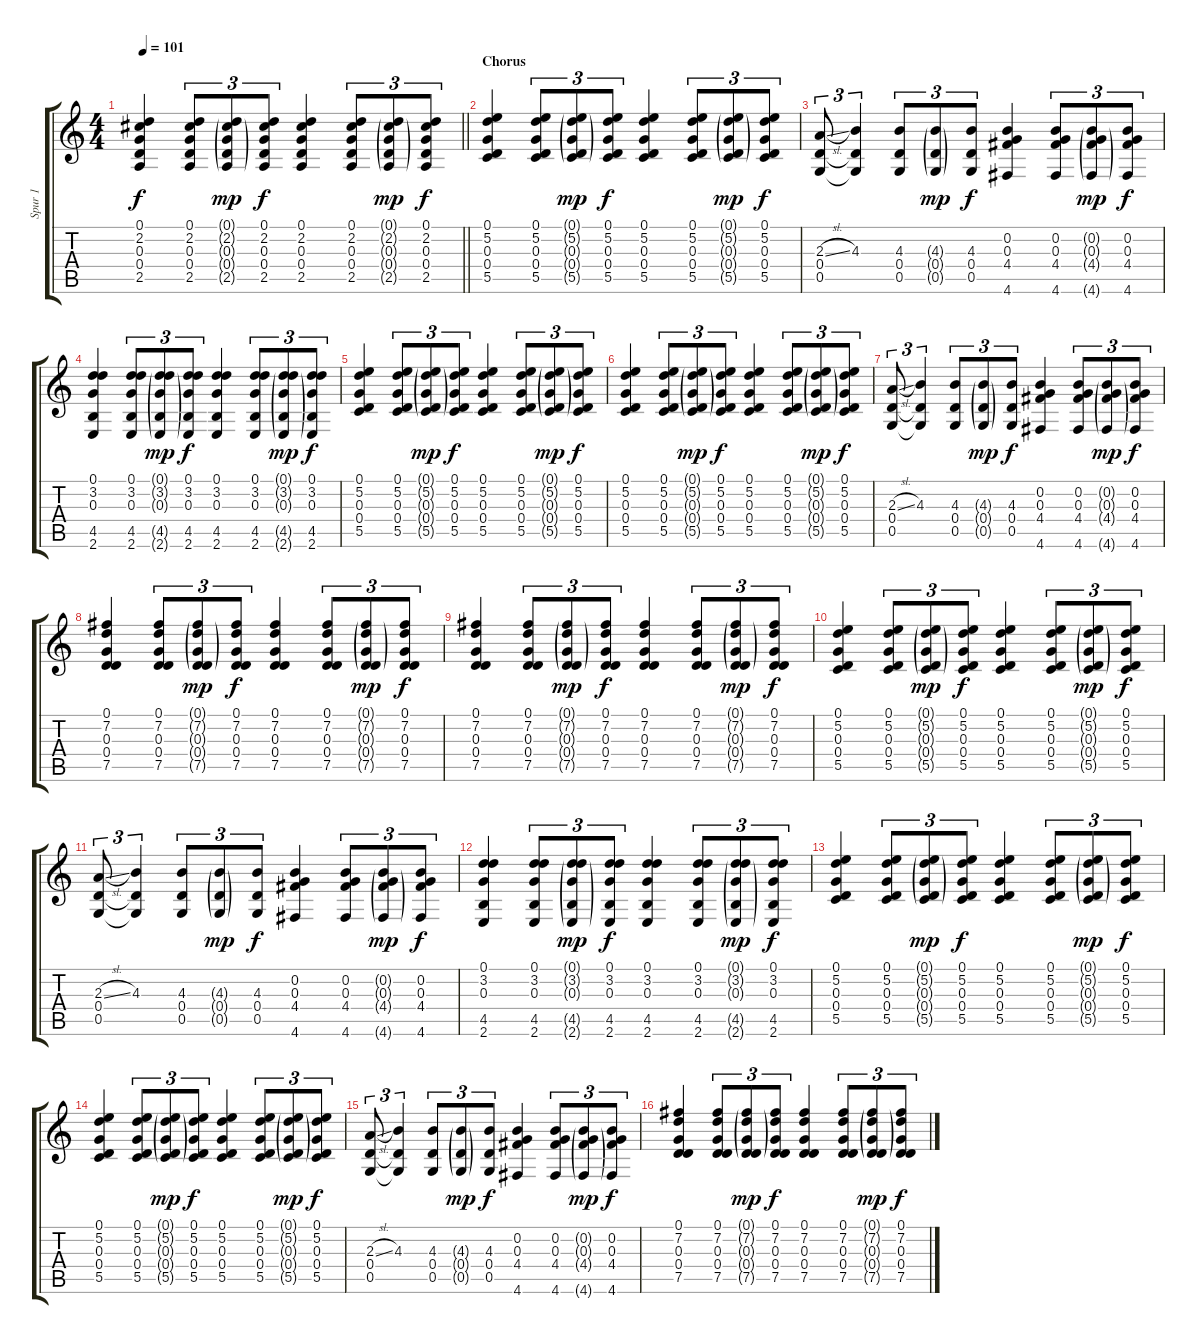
\track ("Spur 1" "Spur 1") {instrument acousticguitarsteel}
\staff {score tabs}
\tuning (D4 B3 G3 D3 G2 D2) {hide}
\ts (4 4)
\tempo 101
\clef g2
\barLineRight lightlight
\ks c
(0.1 2.2 0.3 0.4 2.5).4{dy f} (0.1 2.2 0.3 0.4 2.5).8{tu (3 2)} (0.1{g} 2.2{g} 0.3{g} 0.4{g} 2.5{g}).8{tu (3 2) dy mp} (0.1 2.2 0.3 0.4 2.5).8{tu (3 2) dy f} (0.1 2.2 0.3 0.4 2.5).4 (0.1 2.2 0.3 0.4 2.5).8{tu (3 2)} (0.1{g} 2.2{g} 0.3{g} 0.4{g} 2.5{g}).8{tu (3 2) dy mp} (0.1 2.2 0.3 0.4 2.5).8{tu (3 2) dy f} |
\section ("" "Chorus")
(0.1 5.2 0.3 0.4 5.5).4 (0.1 5.2 0.3 0.4 5.5).8{tu (3 2)} (0.1{g} 5.2{g} 0.3{g} 0.4{g} 5.5{g}).8{tu (3 2) dy mp} (0.1 5.2 0.3 0.4 5.5).8{tu (3 2) dy f} (0.1 5.2 0.3 0.4 5.5).4 (0.1 5.2 0.3 0.4 5.5).8{tu (3 2)} (0.1{g} 5.2{g} 0.3{g} 0.4{g} 5.5{g}).8{tu (3 2) dy mp} (0.1 5.2 0.3 0.4 5.5).8{tu (3 2) dy f} |
(2.3{sl} 0.4 0.5).8{tu (3 2)} (4.3 0.4{t} 0.5{t}).4{tu (3 2)} (4.3 0.4 0.5).8{tu (3 2)} (4.3{g} 0.4{g} 0.5{g}).8{tu (3 2) dy mp} (4.3 0.4 0.5).8{tu (3 2) dy f} (0.2 0.3 4.4 4.6).4 (0.2 0.3 4.4 4.6).8{tu (3 2)} (0.2{g} 0.3{g} 4.4{g} 4.6{g}).8{tu (3 2) dy mp} (0.2 0.3 4.4 4.6).8{tu (3 2) dy f} |
(0.1 3.2 0.3 4.5 2.6).4 (0.1 3.2 0.3 4.5 2.6).8{tu (3 2)} (0.1{g} 3.2{g} 0.3{g} 4.5{g} 2.6{g}).8{tu (3 2) dy mp} (0.1 3.2 0.3 4.5 2.6).8{tu (3 2) dy f} (0.1 3.2 0.3 4.5 2.6).4 (0.1 3.2 0.3 4.5 2.6).8{tu (3 2)} (0.1{g} 3.2{g} 0.3{g} 4.5{g} 2.6{g}).8{tu (3 2) dy mp} (0.1 3.2 0.3 4.5 2.6).8{tu (3 2) dy f} |
(0.1 5.2 0.3 0.4 5.5).4 (0.1 5.2 0.3 0.4 5.5).8{tu (3 2)} (0.1{g} 5.2{g} 0.3{g} 0.4{g} 5.5{g}).8{tu (3 2) dy mp} (0.1 5.2 0.3 0.4 5.5).8{tu (3 2) dy f} (0.1 5.2 0.3 0.4 5.5).4 (0.1 5.2 0.3 0.4 5.5).8{tu (3 2)} (0.1{g} 5.2{g} 0.3{g} 0.4{g} 5.5{g}).8{tu (3 2) dy mp} (0.1 5.2 0.3 0.4 5.5).8{tu (3 2) dy f} |
(0.1 5.2 0.3 0.4 5.5).4 (0.1 5.2 0.3 0.4 5.5).8{tu (3 2)} (0.1{g} 5.2{g} 0.3{g} 0.4{g} 5.5{g}).8{tu (3 2) dy mp} (0.1 5.2 0.3 0.4 5.5).8{tu (3 2) dy f} (0.1 5.2 0.3 0.4 5.5).4 (0.1 5.2 0.3 0.4 5.5).8{tu (3 2)} (0.1{g} 5.2{g} 0.3{g} 0.4{g} 5.5{g}).8{tu (3 2) dy mp} (0.1 5.2 0.3 0.4 5.5).8{tu (3 2) dy f} |
(2.3{sl} 0.4 0.5).8{tu (3 2)} (4.3 0.4{t} 0.5{t}).4{tu (3 2)} (4.3 0.4 0.5).8{tu (3 2)} (4.3{g} 0.4{g} 0.5{g}).8{tu (3 2) dy mp} (4.3 0.4 0.5).8{tu (3 2) dy f} (0.2 0.3 4.4 4.6).4 (0.2 0.3 4.4 4.6).8{tu (3 2)} (0.2{g} 0.3{g} 4.4{g} 4.6{g}).8{tu (3 2) dy mp} (0.2 0.3 4.4 4.6).8{tu (3 2) dy f} |
(0.1 7.2 0.3 0.4 7.5).4 (0.1 7.2 0.3 0.4 7.5).8{tu (3 2)} (0.1{g} 7.2{g} 0.3{g} 0.4{g} 7.5{g}).8{tu (3 2) dy mp} (0.1 7.2 0.3 0.4 7.5).8{tu (3 2) dy f} (0.1 7.2 0.3 0.4 7.5).4 (0.1 7.2 0.3 0.4 7.5).8{tu (3 2)} (0.1{g} 7.2{g} 0.3{g} 0.4{g} 7.5{g}).8{tu (3 2) dy mp} (0.1 7.2 0.3 0.4 7.5).8{tu (3 2) dy f} |
(0.1 7.2 0.3 0.4 7.5).4 (0.1 7.2 0.3 0.4 7.5).8{tu (3 2)} (0.1{g} 7.2{g} 0.3{g} 0.4{g} 7.5{g}).8{tu (3 2) dy mp} (0.1 7.2 0.3 0.4 7.5).8{tu (3 2) dy f} (0.1 7.2 0.3 0.4 7.5).4 (0.1 7.2 0.3 0.4 7.5).8{tu (3 2)} (0.1{g} 7.2{g} 0.3{g} 0.4{g} 7.5{g}).8{tu (3 2) dy mp} (0.1 7.2 0.3 0.4 7.5).8{tu (3 2) dy f} |
(0.1 5.2 0.3 0.4 5.5).4 (0.1 5.2 0.3 0.4 5.5).8{tu (3 2)} (0.1{g} 5.2{g} 0.3{g} 0.4{g} 5.5{g}).8{tu (3 2) dy mp} (0.1 5.2 0.3 0.4 5.5).8{tu (3 2) dy f} (0.1 5.2 0.3 0.4 5.5).4 (0.1 5.2 0.3 0.4 5.5).8{tu (3 2)} (0.1{g} 5.2{g} 0.3{g} 0.4{g} 5.5{g}).8{tu (3 2) dy mp} (0.1 5.2 0.3 0.4 5.5).8{tu (3 2) dy f} |
(2.3{sl} 0.4 0.5).8{tu (3 2)} (4.3 0.4{t} 0.5{t}).4{tu (3 2)} (4.3 0.4 0.5).8{tu (3 2)} (4.3{g} 0.4{g} 0.5{g}).8{tu (3 2) dy mp} (4.3 0.4 0.5).8{tu (3 2) dy f} (0.2 0.3 4.4 4.6).4 (0.2 0.3 4.4 4.6).8{tu (3 2)} (0.2{g} 0.3{g} 4.4{g} 4.6{g}).8{tu (3 2) dy mp} (0.2 0.3 4.4 4.6).8{tu (3 2) dy f} |
(0.1 3.2 0.3 4.5 2.6).4 (0.1 3.2 0.3 4.5 2.6).8{tu (3 2)} (0.1{g} 3.2{g} 0.3{g} 4.5{g} 2.6{g}).8{tu (3 2) dy mp} (0.1 3.2 0.3 4.5 2.6).8{tu (3 2) dy f} (0.1 3.2 0.3 4.5 2.6).4 (0.1 3.2 0.3 4.5 2.6).8{tu (3 2)} (0.1{g} 3.2{g} 0.3{g} 4.5{g} 2.6{g}).8{tu (3 2) dy mp} (0.1 3.2 0.3 4.5 2.6).8{tu (3 2) dy f} |
(0.1 5.2 0.3 0.4 5.5).4 (0.1 5.2 0.3 0.4 5.5).8{tu (3 2)} (0.1{g} 5.2{g} 0.3{g} 0.4{g} 5.5{g}).8{tu (3 2) dy mp} (0.1 5.2 0.3 0.4 5.5).8{tu (3 2) dy f} (0.1 5.2 0.3 0.4 5.5).4 (0.1 5.2 0.3 0.4 5.5).8{tu (3 2)} (0.1{g} 5.2{g} 0.3{g} 0.4{g} 5.5{g}).8{tu (3 2) dy mp} (0.1 5.2 0.3 0.4 5.5).8{tu (3 2) dy f} |
(0.1 5.2 0.3 0.4 5.5).4 (0.1 5.2 0.3 0.4 5.5).8{tu (3 2)} (0.1{g} 5.2{g} 0.3{g} 0.4{g} 5.5{g}).8{tu (3 2) dy mp} (0.1 5.2 0.3 0.4 5.5).8{tu (3 2) dy f} (0.1 5.2 0.3 0.4 5.5).4 (0.1 5.2 0.3 0.4 5.5).8{tu (3 2)} (0.1{g} 5.2{g} 0.3{g} 0.4{g} 5.5{g}).8{tu (3 2) dy mp} (0.1 5.2 0.3 0.4 5.5).8{tu (3 2) dy f} |
(2.3{sl} 0.4 0.5).8{tu (3 2)} (4.3 0.4{t} 0.5{t}).4{tu (3 2)} (4.3 0.4 0.5).8{tu (3 2)} (4.3{g} 0.4{g} 0.5{g}).8{tu (3 2) dy mp} (4.3 0.4 0.5).8{tu (3 2) dy f} (0.2 0.3 4.4 4.6).4 (0.2 0.3 4.4 4.6).8{tu (3 2)} (0.2{g} 0.3{g} 4.4{g} 4.6{g}).8{tu (3 2) dy mp} (0.2 0.3 4.4 4.6).8{tu (3 2) dy f} |
(0.1 7.2 0.3 0.4 7.5).4 (0.1 7.2 0.3 0.4 7.5).8{tu (3 2)} (0.1{g} 7.2{g} 0.3{g} 0.4{g} 7.5{g}).8{tu (3 2) dy mp} (0.1 7.2 0.3 0.4 7.5).8{tu (3 2) dy f} (0.1 7.2 0.3 0.4 7.5).4 (0.1 7.2 0.3 0.4 7.5).8{tu (3 2)} (0.1{g} 7.2{g} 0.3{g} 0.4{g} 7.5{g}).8{tu (3 2) dy mp} (0.1 7.2 0.3 0.4 7.5).8{tu (3 2) dy f}
